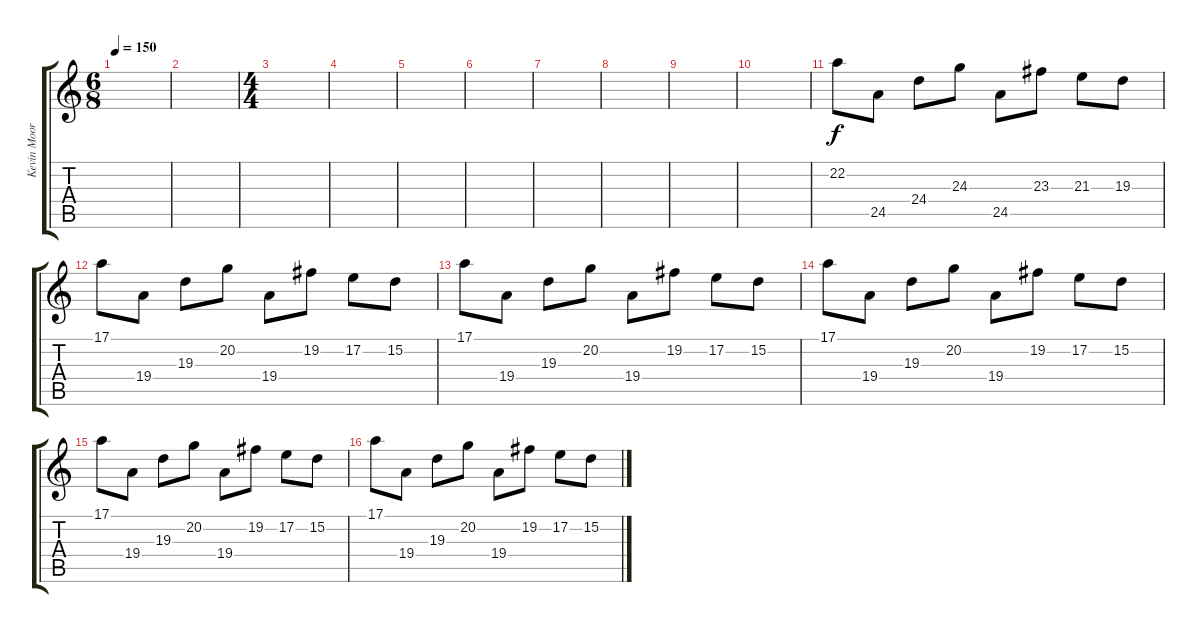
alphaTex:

\track ("Kevin Moore: Lead" "Kevin Moor") {instrument lead2sawtooth}
\staff {score tabs}
\tuning (E4 B3 G3 D3 A2 E2) {hide}
\ts (6 8)
\tempo 150
\clef g2
\ks c
|
|
\ts (4 4)
|
|
|
|
|
|
|
|
22.2.8{instrument lead2sawtooth} 24.5.8 24.4.8 24.3.8 24.5.8 23.3.8 21.3.8 19.3.8 |
17.1.8 19.4.8 19.3.8 20.2.8 19.4.8 19.2.8 17.2.8 15.2.8 |
17.1.8 19.4.8 19.3.8 20.2.8 19.4.8 19.2.8 17.2.8 15.2.8 |
17.1.8 19.4.8 19.3.8 20.2.8 19.4.8 19.2.8 17.2.8 15.2.8 |
17.1.8 19.4.8 19.3.8 20.2.8 19.4.8 19.2.8 17.2.8 15.2.8 |
17.1.8 19.4.8 19.3.8 20.2.8 19.4.8 19.2.8 17.2.8 15.2.8
